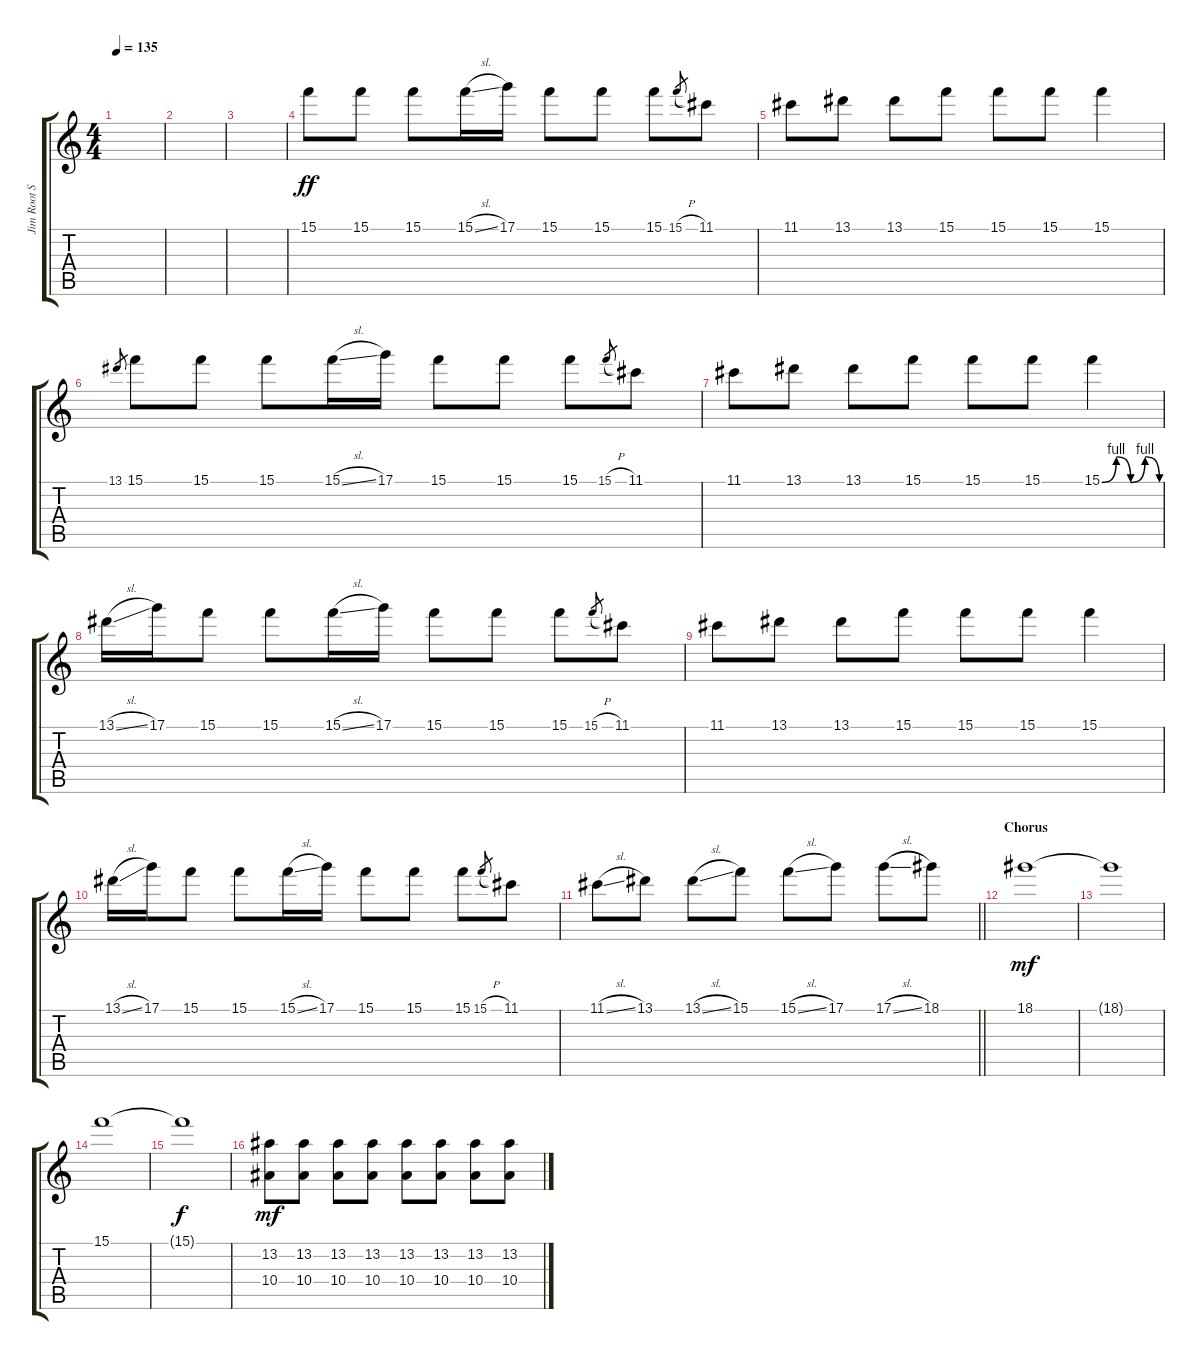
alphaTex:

\track ("Jim Root Solo" "Jim Root S") {instrument overdrivenguitar}
\staff {score tabs}
\tuning (D4 A3 F3 C3 G2 C2) {hide}
\ts (4 4)
\tempo 135
\clef g2
\ks c
|
|
|
15.1.8{dy ff volume 16 balance 16 instrument overdrivenguitar} 15.1.8 15.1.8 15.1{sl}.16 17.1.16 15.1.8 15.1.8 15.1.8 15.1{h}.8{gr} 11.1.8 |
11.1.8 13.1.8 13.1.8 15.1.8 15.1.8 15.1.8 15.1.4 |
13.1.8{gr} 15.1.8 15.1.8 15.1.8 15.1{sl}.16 17.1.16 15.1.8 15.1.8 15.1.8 15.1{h}.8{gr} 11.1.8 |
11.1.8 13.1.8 13.1.8 15.1.8 15.1.8 15.1.8 15.1{be (custom 0 0 15 4 30 0 45 4 60 0)}.4 |
13.1{sl}.16 17.1.16 15.1.8 15.1.8 15.1{sl}.16 17.1.16 15.1.8 15.1.8 15.1.8 15.1{h}.8{gr} 11.1.8 |
11.1.8 13.1.8 13.1.8 15.1.8 15.1.8 15.1.8 15.1.4 |
13.1{sl}.16 17.1.16 15.1.8 15.1.8 15.1{sl}.16 17.1.16 15.1.8 15.1.8 15.1.8 15.1{h}.8{gr} 11.1.8 |
\barLineRight lightlight
11.1{sl}.8 13.1.8 13.1{sl}.8 15.1.8 15.1{sl}.8 17.1.8 17.1{sl}.8 18.1.8 |
\section ("" "Chorus")
18.1.1{dy mf} |
18.1{t}.1 |
15.1.1 |
15.1{t}.1{dy f} |
(13.2 10.4).8{dy mf} (13.2 10.4).8 (13.2 10.4).8 (13.2 10.4).8 (13.2 10.4).8 (13.2 10.4).8 (13.2 10.4).8 (13.2 10.4).8
